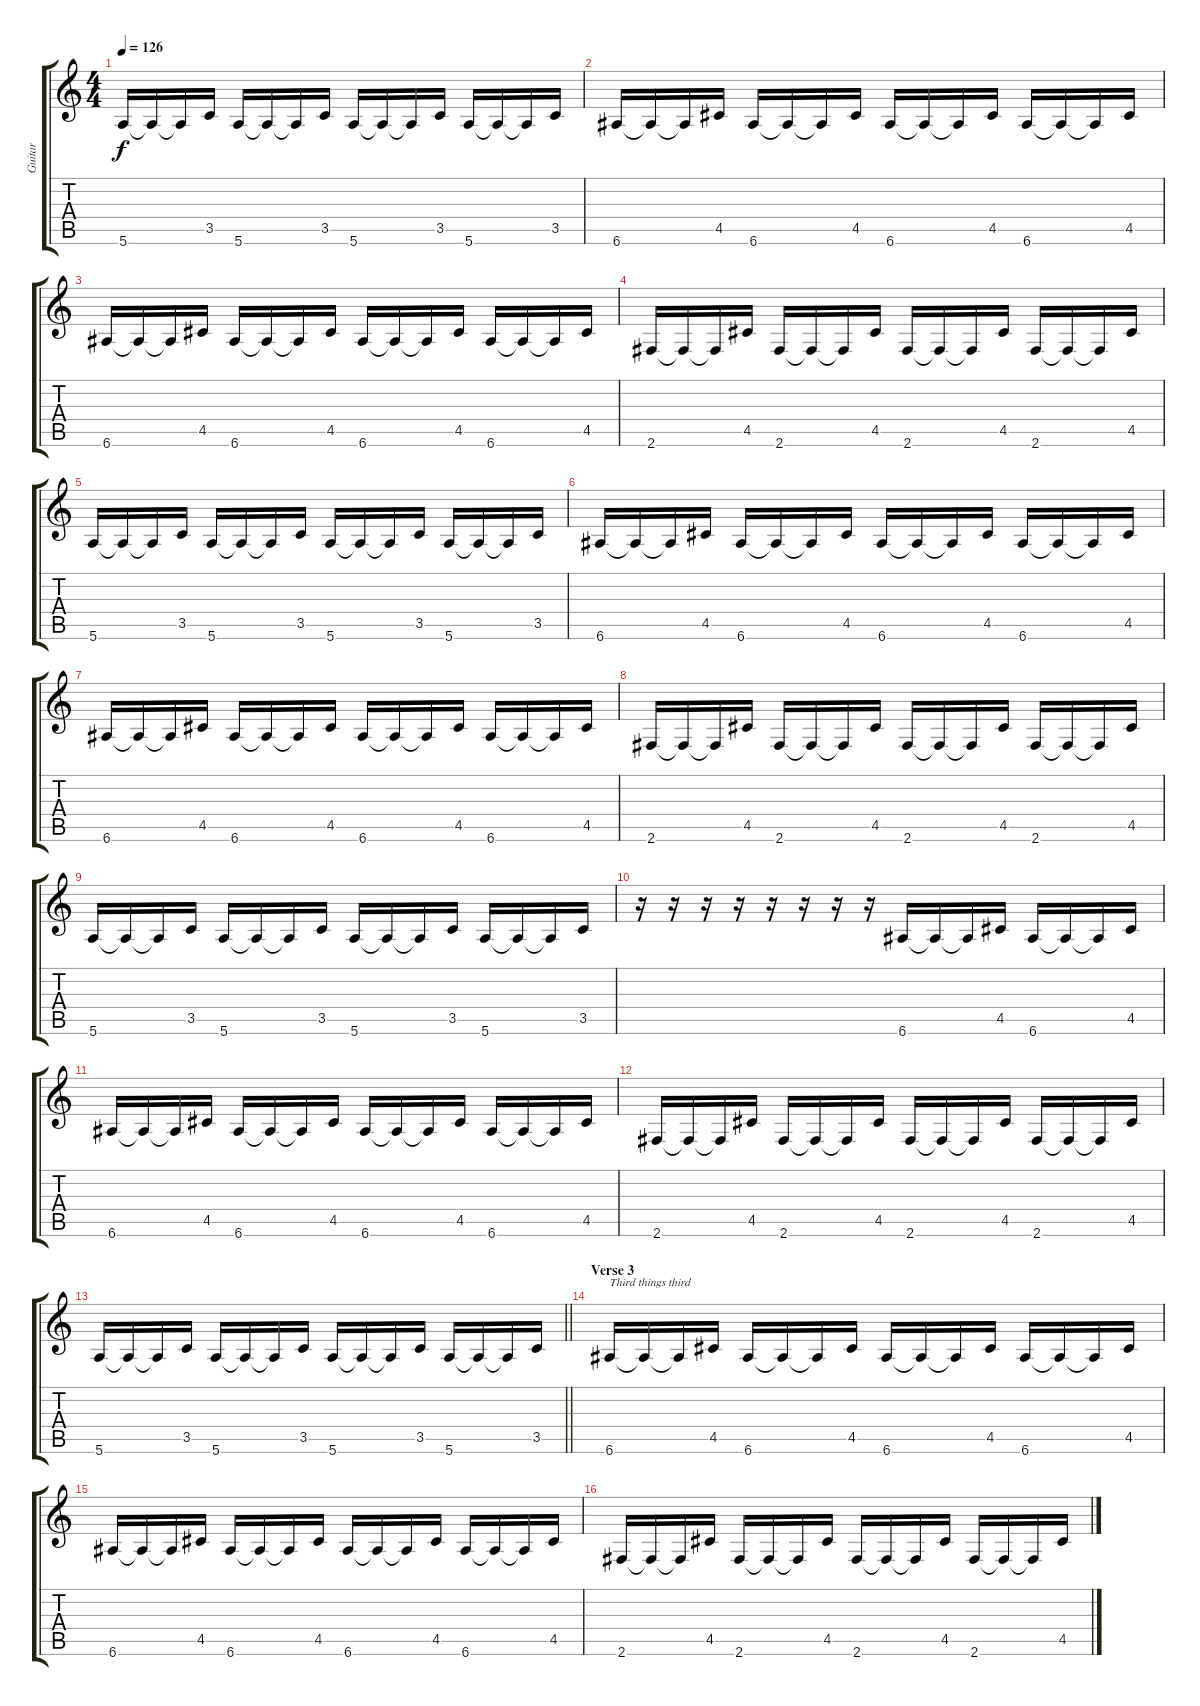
\track ("Guitar" "Guitar") {instrument acousticguitarsteel}
\staff {score tabs}
\tuning (E4 B3 G3 D3 A2 E2) {hide}
\ts (4 4)
\tempo 126
\clef g2
\ks c
5.6.16{dy f} 5.6{t}.16 5.6{t}.16 3.5.16 5.6.16 5.6{t}.16 5.6{t}.16 3.5.16 5.6.16 5.6{t}.16 5.6{t}.16 3.5.16 5.6.16 5.6{t}.16 5.6{t}.16 3.5.16 |
6.6.16 6.6{t}.16 6.6{t}.16 4.5.16 6.6.16 6.6{t}.16 6.6{t}.16 4.5.16 6.6.16 6.6{t}.16 6.6{t}.16 4.5.16 6.6.16 6.6{t}.16 6.6{t}.16 4.5.16 |
6.6.16 6.6{t}.16 6.6{t}.16 4.5.16 6.6.16 6.6{t}.16 6.6{t}.16 4.5.16 6.6.16 6.6{t}.16 6.6{t}.16 4.5.16 6.6.16 6.6{t}.16 6.6{t}.16 4.5.16 |
2.6.16 2.6{t}.16 2.6{t}.16 4.5.16 2.6.16 2.6{t}.16 2.6{t}.16 4.5.16 2.6.16 2.6{t}.16 2.6{t}.16 4.5.16 2.6.16 2.6{t}.16 2.6{t}.16 4.5.16 |
5.6.16 5.6{t}.16 5.6{t}.16 3.5.16 5.6.16 5.6{t}.16 5.6{t}.16 3.5.16 5.6.16 5.6{t}.16 5.6{t}.16 3.5.16 5.6.16 5.6{t}.16 5.6{t}.16 3.5.16 |
6.6.16 6.6{t}.16 6.6{t}.16 4.5.16 6.6.16 6.6{t}.16 6.6{t}.16 4.5.16 6.6.16 6.6{t}.16 6.6{t}.16 4.5.16 6.6.16 6.6{t}.16 6.6{t}.16 4.5.16 |
6.6.16 6.6{t}.16 6.6{t}.16 4.5.16 6.6.16 6.6{t}.16 6.6{t}.16 4.5.16 6.6.16 6.6{t}.16 6.6{t}.16 4.5.16 6.6.16 6.6{t}.16 6.6{t}.16 4.5.16 |
2.6.16 2.6{t}.16 2.6{t}.16 4.5.16 2.6.16 2.6{t}.16 2.6{t}.16 4.5.16 2.6.16 2.6{t}.16 2.6{t}.16 4.5.16 2.6.16 2.6{t}.16 2.6{t}.16 4.5.16 |
5.6.16 5.6{t}.16 5.6{t}.16 3.5.16 5.6.16 5.6{t}.16 5.6{t}.16 3.5.16 5.6.16 5.6{t}.16 5.6{t}.16 3.5.16 5.6.16 5.6{t}.16 5.6{t}.16 3.5.16 |
r.16 r.16 r.16 r.16 r.16 r.16 r.16 r.16 6.6.16 6.6{t}.16 6.6{t}.16 4.5.16 6.6.16 6.6{t}.16 6.6{t}.16 4.5.16 |
6.6.16 6.6{t}.16 6.6{t}.16 4.5.16 6.6.16 6.6{t}.16 6.6{t}.16 4.5.16 6.6.16 6.6{t}.16 6.6{t}.16 4.5.16 6.6.16 6.6{t}.16 6.6{t}.16 4.5.16 |
2.6.16 2.6{t}.16 2.6{t}.16 4.5.16 2.6.16 2.6{t}.16 2.6{t}.16 4.5.16 2.6.16 2.6{t}.16 2.6{t}.16 4.5.16 2.6.16 2.6{t}.16 2.6{t}.16 4.5.16 |
\barLineRight lightlight
5.6.16 5.6{t}.16 5.6{t}.16 3.5.16 5.6.16 5.6{t}.16 5.6{t}.16 3.5.16 5.6.16 5.6{t}.16 5.6{t}.16 3.5.16 5.6.16 5.6{t}.16 5.6{t}.16 3.5.16 |
\section ("" "Verse 3")
6.6.16{txt "Third things third"} 6.6{t}.16 6.6{t}.16 4.5.16 6.6.16 6.6{t}.16 6.6{t}.16 4.5.16 6.6.16 6.6{t}.16 6.6{t}.16 4.5.16 6.6.16 6.6{t}.16 6.6{t}.16 4.5.16 |
6.6.16 6.6{t}.16 6.6{t}.16 4.5.16 6.6.16 6.6{t}.16 6.6{t}.16 4.5.16 6.6.16 6.6{t}.16 6.6{t}.16 4.5.16 6.6.16 6.6{t}.16 6.6{t}.16 4.5.16 |
2.6.16 2.6{t}.16 2.6{t}.16 4.5.16 2.6.16 2.6{t}.16 2.6{t}.16 4.5.16 2.6.16 2.6{t}.16 2.6{t}.16 4.5.16 2.6.16 2.6{t}.16 2.6{t}.16 4.5.16
